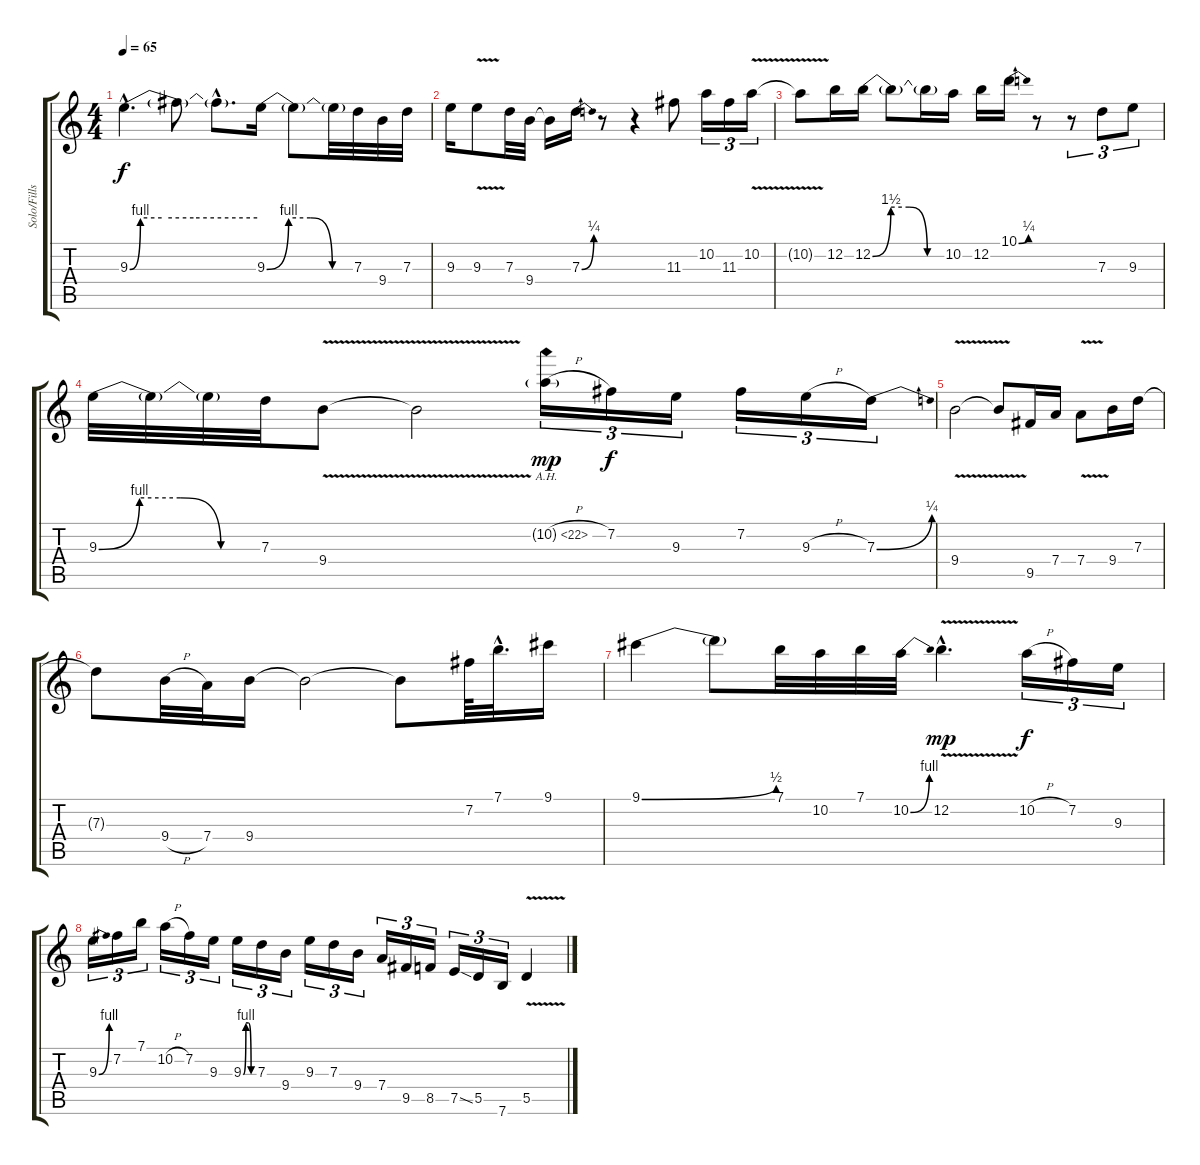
\track ("Solo/Fills" "Solo/Fills") {instrument distortionguitar}
\staff {score tabs}
\tuning (E4 B3 G3 D3 A2 E2) {hide}
\ts (4 4)
\tempo 65
\clef g2
\ks c
9.3{be (custom 0 0 5 4 15 4 30 4 60 4) hac}.4{d dy f} 9.3{t}.8 9.3{hac t}.8{d} 9.3{be (custom 0 0 15 4 30 4 45 0 60 0)}.16 9.3{t}.8 9.3{t}.32 7.3.32 9.4.32 7.3.32 |
9.3.16 9.3{v}.8 7.3.32 9.4.32 9.4{t}.16 7.3{be (bend 0 0 60 1)}.16 r.8 r.4 11.3.8 10.2.16{tu (3 2)} 11.3.16{tu (3 2)} 10.2{v}.16{tu (3 2)} |
10.2{t}.8 12.2.16 12.2{be (custom 0 0 15 6 30 6 45 0 60 0)}.16 12.2{t}.8 12.2{t}.16 10.2.16 12.2.16 10.1{be (bend 0 0 60 1)}.16 r.8 r.8{tu (3 2)} 7.3.8{tu (3 2)} 9.3.8{tu (3 2)} |
9.3{be (custom 0 0 15 4 30 4 45 0 60 0)}.32 9.3{t}.32 9.3{t}.32 7.3.32 9.4{v}.8 9.4{t}.2 10.2{ah 12 h g}.16{tu (3 2) dy mp} 7.2.16{tu (3 2) dy f} 9.3.16{tu (3 2)} 7.2.16{tu (3 2)} 9.3{h}.16{tu (3 2)} 7.3{be (bend 0 0 60 1)}.16{tu (3 2)} |
9.4{v}.2 9.4{t}.8 9.5.16 7.4.16 7.4{v}.8 9.4.16 7.3.16 |
7.3{t}.8 9.4{h}.32 7.4.32 9.4.16 9.4{t}.2 9.4{t}.8 7.2.64 7.1{hac}.32{d} 9.1.16 |
9.1{be (bend 0 0 60 2)}.4 9.1{t}.8 7.1.32 10.2.32 7.1.32 10.2{be (bend 0 0 60 4)}.32 12.2{v hac}.4{d dy mp} 10.2{h}.16{tu (3 2) dy f} 7.2.16{tu (3 2)} 9.3.16{tu (3 2)} |
9.3{be (bend 0 0 60 4)}.16{tu (3 2)} 7.2.16{tu (3 2)} 7.1.16{tu (3 2)} 10.2{h}.16{tu (3 2)} 7.2.16{tu (3 2)} 9.3.16{tu (3 2)} 9.3{be (custom 0 0 15 4 30 4 45 0 60 0)}.16{tu (3 2)} 7.3.16{tu (3 2)} 9.4.16{tu (3 2)} 9.3.16{tu (3 2)} 7.3.16{tu (3 2)} 9.4.16{tu (3 2)} 7.4.16{tu (3 2)} 9.5.16{tu (3 2)} 8.5.16{tu (3 2)} 7.5{ss}.16{tu (3 2)} 5.5.16{tu (3 2)} 7.6.16{tu (3 2)} 5.5{v}.4
